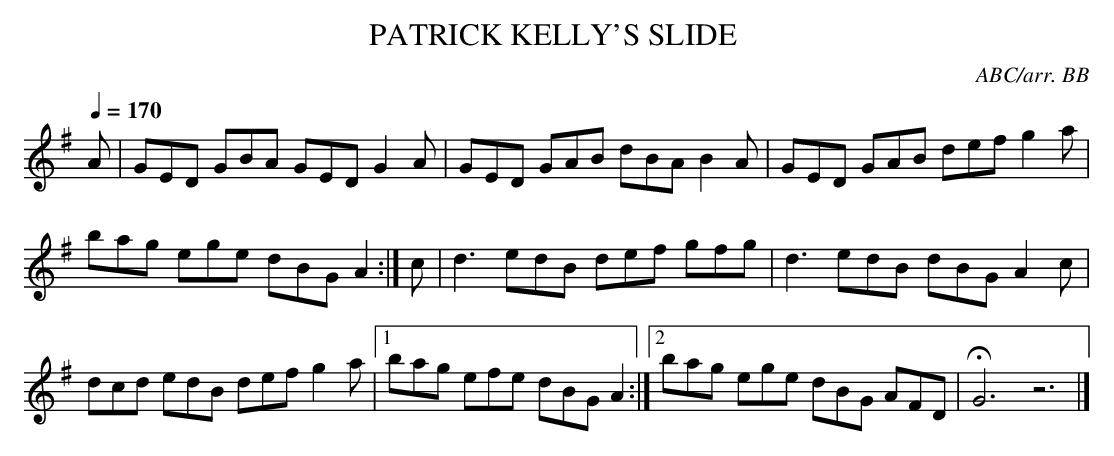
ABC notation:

X:1
T:PATRICK KELLY'S SLIDE \
C:ABC/arr. BB\
M:12/8\
L:1/8\
Q:1/4=170\
K:G\
A|GED GBA GED G2A|GED GAB dBA B2A|\
GED GAB def g2 a|bag ege dBG A2 :|\
c|d3 edB def gfg|d3 edB dBG A2c|\
dcd edB def g2 a|1 bag efe dBG A2 :|\
[2 bag ege dBG AFD|HG6z6|]\
\
\
